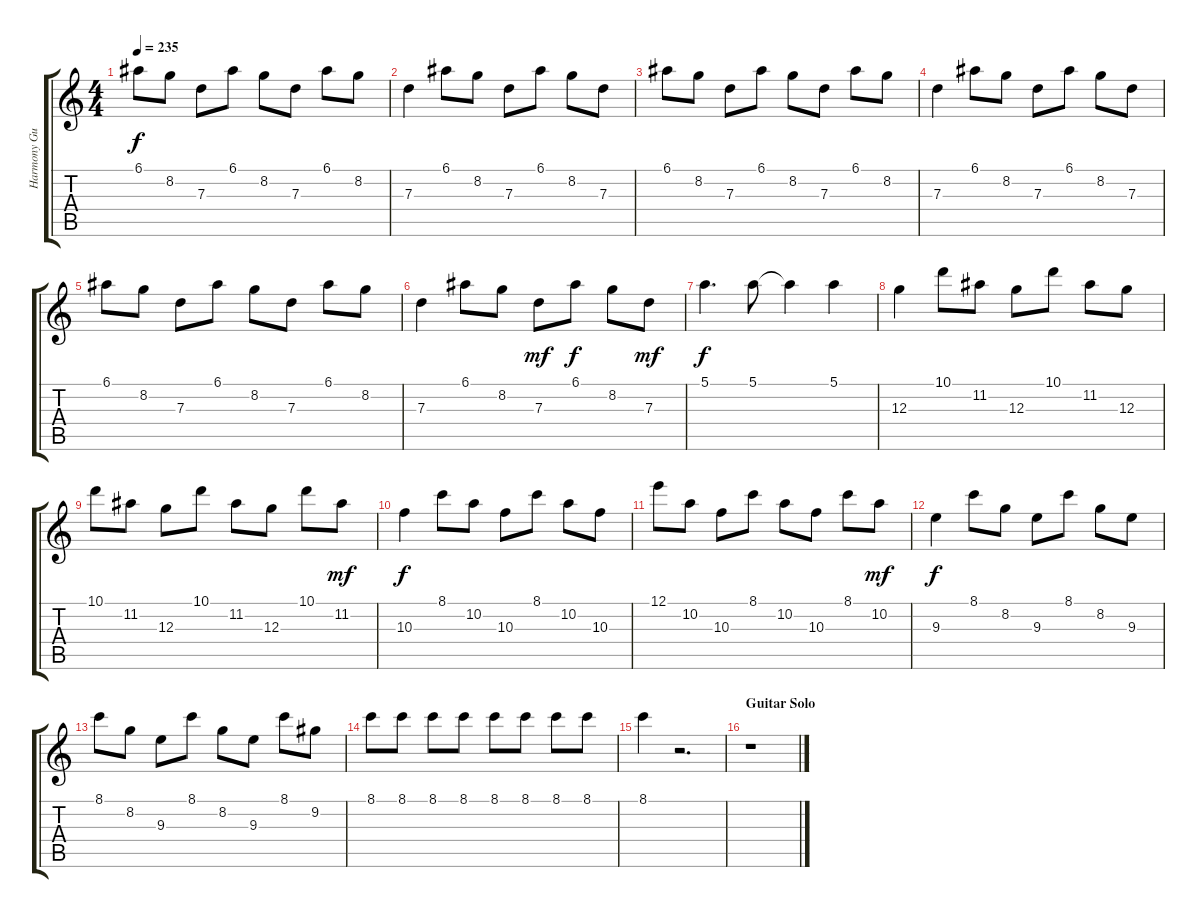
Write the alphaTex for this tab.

\track ("Harmony Guitar" "Harmony Gu") {instrument overdrivenguitar}
\staff {score tabs}
\tuning (E4 B3 G3 D3 A2 E2) {hide}
\ts (4 4)
\tempo 235
\clef g2
\ks c
6.1.8{dy f} 8.2.8 7.3.8 6.1.8 8.2.8 7.3.8 6.1.8 8.2.8 |
7.3.4 6.1.8 8.2.8 7.3.8 6.1.8 8.2.8 7.3.8 |
6.1.8 8.2.8 7.3.8 6.1.8 8.2.8 7.3.8 6.1.8 8.2.8 |
7.3.4 6.1.8 8.2.8 7.3.8 6.1.8 8.2.8 7.3.8 |
6.1.8 8.2.8 7.3.8 6.1.8 8.2.8 7.3.8 6.1.8 8.2.8 |
7.3.4 6.1.8 8.2.8 7.3.8{dy mf} 6.1.8{dy f} 8.2.8 7.3.8{dy mf} |
5.1.4{d dy f} 5.1.8 5.1{t}.4 5.1.4 |
12.3.4 10.1.8 11.2.8 12.3.8 10.1.8 11.2.8 12.3.8 |
10.1.8 11.2.8 12.3.8 10.1.8 11.2.8 12.3.8 10.1.8 11.2.8{dy mf} |
10.3.4{dy f} 8.1.8 10.2.8 10.3.8 8.1.8 10.2.8 10.3.8 |
12.1.8 10.2.8 10.3.8 8.1.8 10.2.8 10.3.8 8.1.8 10.2.8{dy mf} |
9.3.4{dy f} 8.1.8 8.2.8 9.3.8 8.1.8 8.2.8 9.3.8 |
8.1.8 8.2.8 9.3.8 8.1.8 8.2.8 9.3.8 8.1.8 9.2.8 |
8.1.8 8.1.8 8.1.8 8.1.8 8.1.8 8.1.8 8.1.8 8.1.8 |
8.1.4 r.2{d} |
\section ("" "Guitar Solo")
r.1
